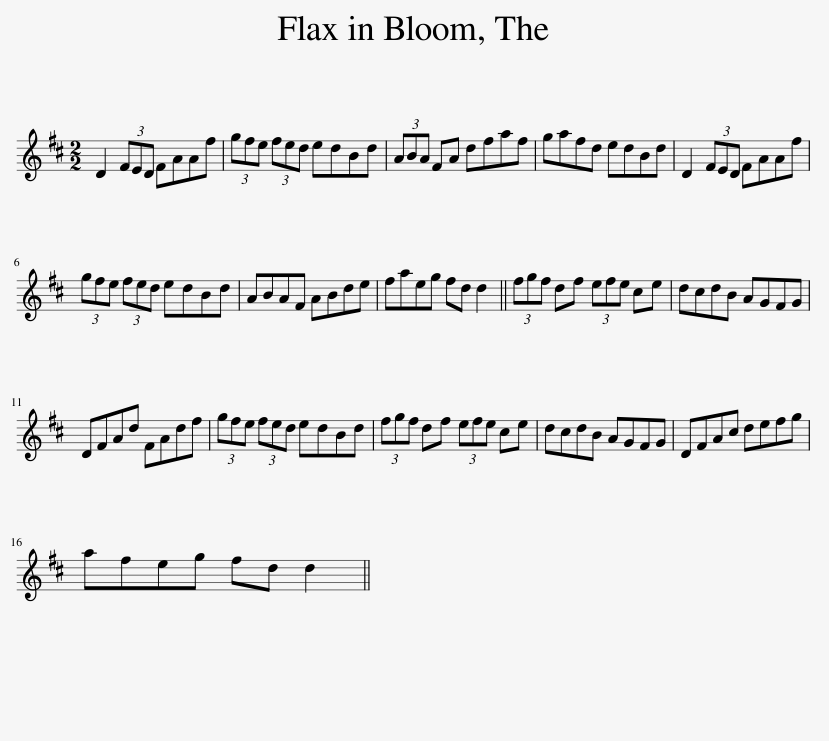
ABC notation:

X:1
L:1/8
M:2/2
I:linebreak $
K:D
V:1 treble
V:1
 D2 (3FED FAAf | (3gfe (3fed edBd | (3ABA FA dfaf | gafd edBd | D2 (3FED FAAf |$ %5
 (3gfe (3fed edBd | ABAF ABde | faeg fd d2 || (3fgf df (3efe ce | dcdB AGFG |$ %10
 DFAd FAdf | (3gfe (3fed edBd | (3fgf df (3efe ce | dcdB AGFG | DFAc defg |$ %15
 afeg fd d2 || %16
